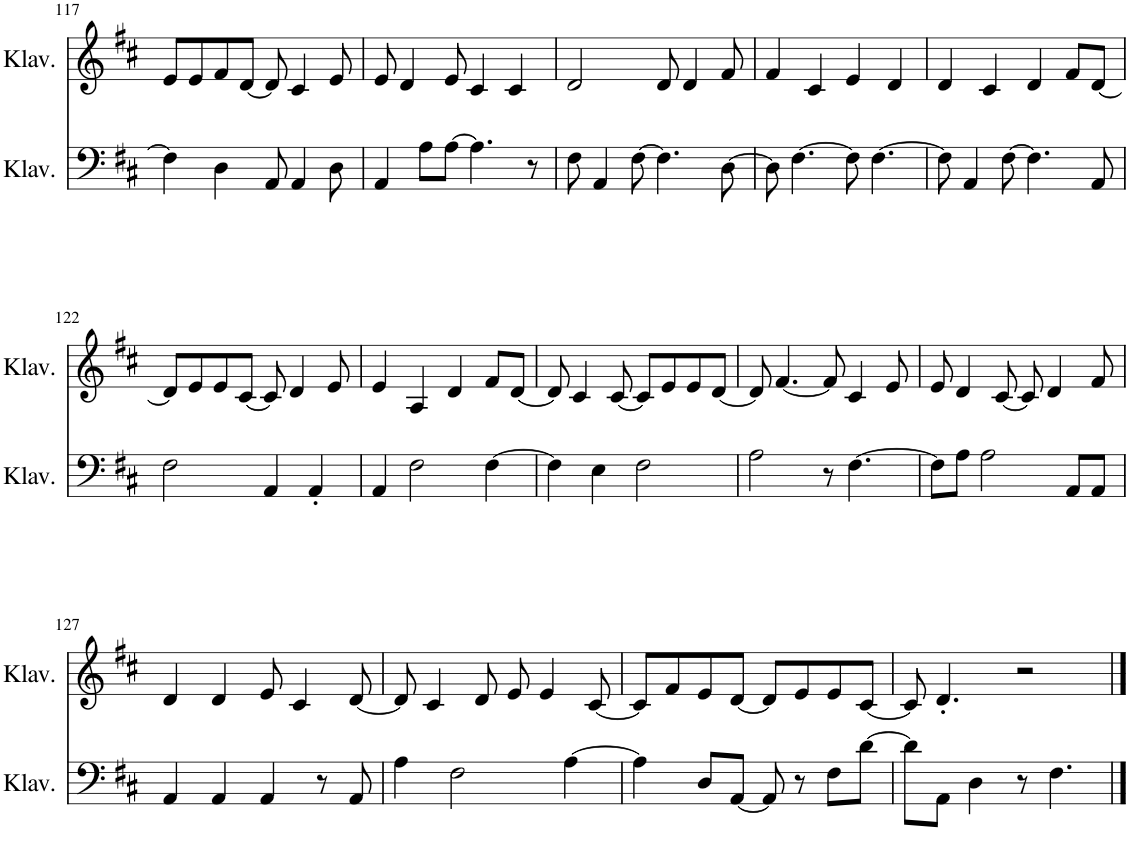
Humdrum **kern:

**kern	**kern
*part2	*part1
*staff2	*staff1
*I"Klavier	*I"Klavier
*I'Klav.	*I'Klav.
!!LO:PB:g=z
*clefF4	*clefG2
*k[f#c#]	*k[f#c#]
*M4/4	*M4/4
=117	=117
4F#\]	8e/L
.	8e/
4D\	8f#/
.	[8d/J
8AA/	8d/]
4AA/	4c#/
8D\	8e/
=118	=118
4AA/	8e/
.	4d/
8A\L	.
[8A\J	8e/
4.A\]	4c#/
.	4c#/
8r	.
=119	=119
8F#\	2d/
4AA/	.
[8F#\	.
4.F#\]	8d/
.	4d/
[8D\	8f#/
=120	=120
8D\]	4f#/
[4.F#\	.
.	4c#/
8F#\]	4e/
[4.F#\	.
.	4d/
=121	=121
8F#\]	4d/
4AA/	.
.	4c#/
[8F#\	.
4.F#\]	4d/
.	8f#/L
8AA/	[8d/J
!!LO:LB:g=z
=122	=122
2F#\	8d/L]
.	8e/
.	8e/
.	[8c#/J
4AA/	8c#/]
.	4d/
4AA'/	.
.	8e/
=123	=123
4AA/	4e/
2F#\	4A/
.	4d/
[4F#\	8f#/L
.	[8d/J
=124	=124
4F#\]	8d/]
.	4c#/
4E\	.
.	[8c#/
2F#\	8c#/L]
.	8e/
.	8e/
.	[8d/J
=125	=125
2A\	8d/]
.	[4.f#/
8r	8f#/]
[4.F#\	4c#/
.	8e/
=126	=126
8F#\L]	8e/
8A\J	4d/
2A\	.
.	[8c#/
.	8c#/]
.	4d/
8AA/L	.
8AA/J	8f#/
!!LO:LB:g=z
=127	=127
4AA/	4d/
4AA/	4d/
4AA/	8e/
.	4c#/
8r	.
8AA/	[8d/
=128	=128
4A\	8d/]
.	4c#/
2F#\	.
.	8d/
.	8e/
.	4e/
[4A\	.
.	[8c#/
=129	=129
4A\]	8c#/L]
.	8f#/
8D/L	8e/
[8AA/J	[8d/J
8AA/]	8d/L]
8r	8e/
8F#\L	8e/
[8d\J	[8c#/J
=130	=130
8d\L]	8c#/]
8AA\J	4.d'/
4D\	.
8r	2r
4.F#\	.
==	==
*-	*-
